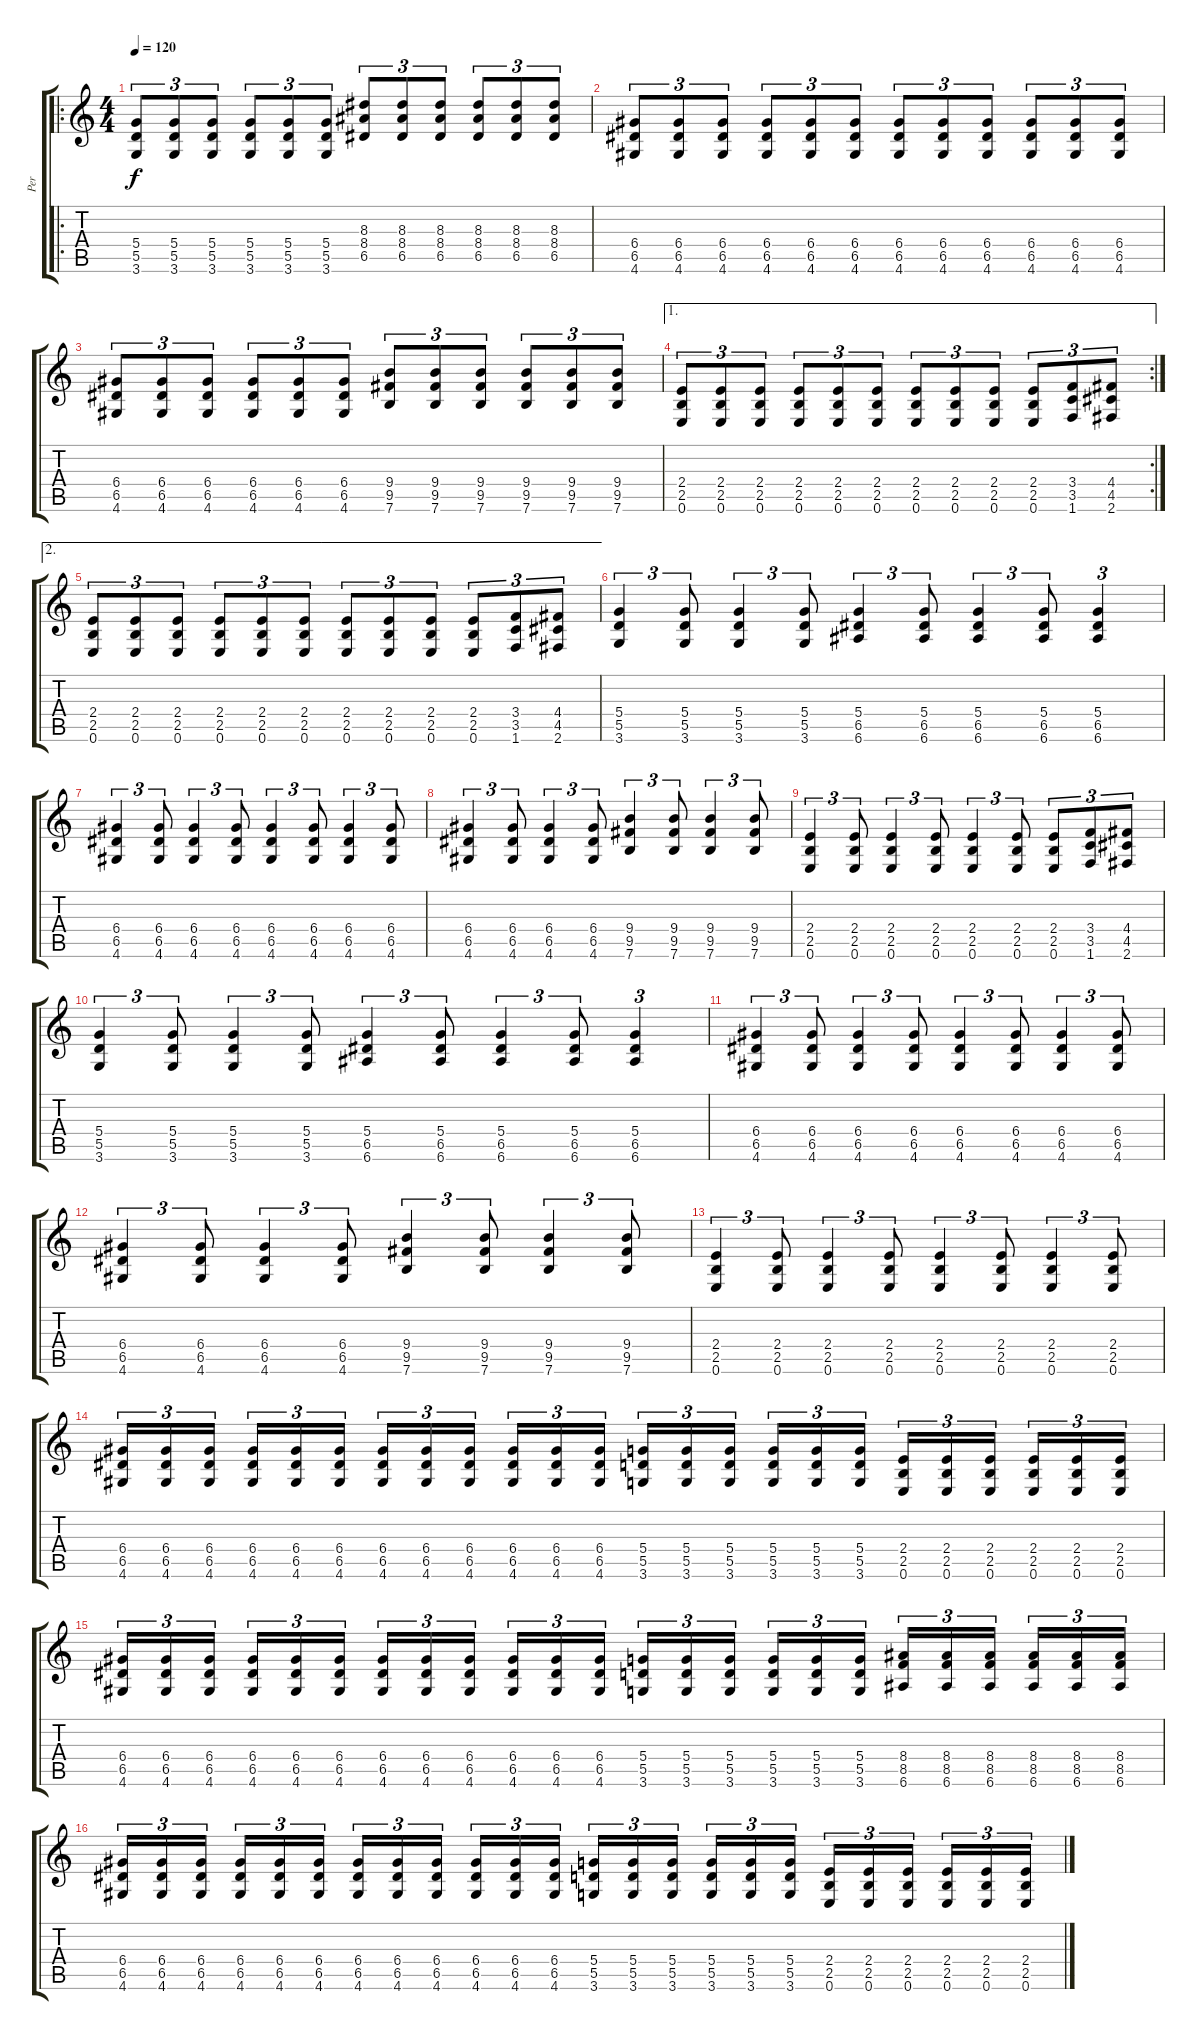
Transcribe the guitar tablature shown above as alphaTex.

\track ("Per" "Per") {instrument distortionguitar}
\staff {score tabs}
\tuning (E4 B3 G3 D3 A2 E2) {hide}
\ro
\ts (4 4)
\tempo 120
\clef g2
\ks c
(5.4 5.5 3.6).8{tu (3 2) dy f instrument distortionguitar} (5.4 5.5 3.6).8{tu (3 2)} (5.4 5.5 3.6).8{tu (3 2)} (5.4 5.5 3.6).8{tu (3 2)} (5.4 5.5 3.6).8{tu (3 2)} (5.4 5.5 3.6).8{tu (3 2)} (8.3 8.4 6.5).8{tu (3 2)} (8.3 8.4 6.5).8{tu (3 2)} (8.3 8.4 6.5).8{tu (3 2)} (8.3 8.4 6.5).8{tu (3 2)} (8.3 8.4 6.5).8{tu (3 2)} (8.3 8.4 6.5).8{tu (3 2)} |
(6.4 6.5 4.6).8{tu (3 2)} (6.4 6.5 4.6).8{tu (3 2)} (6.4 6.5 4.6).8{tu (3 2)} (6.4 6.5 4.6).8{tu (3 2)} (6.4 6.5 4.6).8{tu (3 2)} (6.4 6.5 4.6).8{tu (3 2)} (6.4 6.5 4.6).8{tu (3 2)} (6.4 6.5 4.6).8{tu (3 2)} (6.4 6.5 4.6).8{tu (3 2)} (6.4 6.5 4.6).8{tu (3 2)} (6.4 6.5 4.6).8{tu (3 2)} (6.4 6.5 4.6).8{tu (3 2)} |
(6.4 6.5 4.6).8{tu (3 2)} (6.4 6.5 4.6).8{tu (3 2)} (6.4 6.5 4.6).8{tu (3 2)} (6.4 6.5 4.6).8{tu (3 2)} (6.4 6.5 4.6).8{tu (3 2)} (6.4 6.5 4.6).8{tu (3 2)} (9.4 9.5 7.6).8{tu (3 2)} (9.4 9.5 7.6).8{tu (3 2)} (9.4 9.5 7.6).8{tu (3 2)} (9.4 9.5 7.6).8{tu (3 2)} (9.4 9.5 7.6).8{tu (3 2)} (9.4 9.5 7.6).8{tu (3 2)} |
\ae 1
\rc 2
(2.4 2.5 0.6).8{tu (3 2)} (2.4 2.5 0.6).8{tu (3 2)} (2.4 2.5 0.6).8{tu (3 2)} (2.4 2.5 0.6).8{tu (3 2)} (2.4 2.5 0.6).8{tu (3 2)} (2.4 2.5 0.6).8{tu (3 2)} (2.4 2.5 0.6).8{tu (3 2)} (2.4 2.5 0.6).8{tu (3 2)} (2.4 2.5 0.6).8{tu (3 2)} (2.4 2.5 0.6).8{tu (3 2)} (3.4 3.5 1.6).8{tu (3 2)} (4.4 4.5 2.6).8{tu (3 2)} |
\ae 2
(2.4 2.5 0.6).8{tu (3 2)} (2.4 2.5 0.6).8{tu (3 2)} (2.4 2.5 0.6).8{tu (3 2)} (2.4 2.5 0.6).8{tu (3 2)} (2.4 2.5 0.6).8{tu (3 2)} (2.4 2.5 0.6).8{tu (3 2)} (2.4 2.5 0.6).8{tu (3 2)} (2.4 2.5 0.6).8{tu (3 2)} (2.4 2.5 0.6).8{tu (3 2)} (2.4 2.5 0.6).8{tu (3 2)} (3.4 3.5 1.6).8{tu (3 2)} (4.4 4.5 2.6).8{tu (3 2)} |
(5.4 5.5 3.6).4{tu (3 2)} (5.4 5.5 3.6).8{tu (3 2)} (5.4 5.5 3.6).4{tu (3 2)} (5.4 5.5 3.6).8{tu (3 2)} (5.4 6.5 6.6).4{tu (3 2)} (5.4 6.5 6.6).8{tu (3 2)} (5.4 6.5 6.6).4{tu (3 2)} (5.4 6.5 6.6).8{tu (3 2)} (5.4 6.5 6.6).4{tu (3 2)} |
(6.4 6.5 4.6).4{tu (3 2)} (6.4 6.5 4.6).8{tu (3 2)} (6.4 6.5 4.6).4{tu (3 2)} (6.4 6.5 4.6).8{tu (3 2)} (6.4 6.5 4.6).4{tu (3 2)} (6.4 6.5 4.6).8{tu (3 2)} (6.4 6.5 4.6).4{tu (3 2)} (6.4 6.5 4.6).8{tu (3 2)} |
(6.4 6.5 4.6).4{tu (3 2)} (6.4 6.5 4.6).8{tu (3 2)} (6.4 6.5 4.6).4{tu (3 2)} (6.4 6.5 4.6).8{tu (3 2)} (9.4 9.5 7.6).4{tu (3 2)} (9.4 9.5 7.6).8{tu (3 2)} (9.4 9.5 7.6).4{tu (3 2)} (9.4 9.5 7.6).8{tu (3 2)} |
(2.4 2.5 0.6).4{tu (3 2)} (2.4 2.5 0.6).8{tu (3 2)} (2.4 2.5 0.6).4{tu (3 2)} (2.4 2.5 0.6).8{tu (3 2)} (2.4 2.5 0.6).4{tu (3 2)} (2.4 2.5 0.6).8{tu (3 2)} (2.4 2.5 0.6).8{tu (3 2)} (3.4 3.5 1.6).8{tu (3 2)} (4.4 4.5 2.6).8{tu (3 2)} |
(5.4 5.5 3.6).4{tu (3 2)} (5.4 5.5 3.6).8{tu (3 2)} (5.4 5.5 3.6).4{tu (3 2)} (5.4 5.5 3.6).8{tu (3 2)} (5.4 6.5 6.6).4{tu (3 2)} (5.4 6.5 6.6).8{tu (3 2)} (5.4 6.5 6.6).4{tu (3 2)} (5.4 6.5 6.6).8{tu (3 2)} (5.4 6.5 6.6).4{tu (3 2)} |
(6.4 6.5 4.6).4{tu (3 2)} (6.4 6.5 4.6).8{tu (3 2)} (6.4 6.5 4.6).4{tu (3 2)} (6.4 6.5 4.6).8{tu (3 2)} (6.4 6.5 4.6).4{tu (3 2)} (6.4 6.5 4.6).8{tu (3 2)} (6.4 6.5 4.6).4{tu (3 2)} (6.4 6.5 4.6).8{tu (3 2)} |
(6.4 6.5 4.6).4{tu (3 2)} (6.4 6.5 4.6).8{tu (3 2)} (6.4 6.5 4.6).4{tu (3 2)} (6.4 6.5 4.6).8{tu (3 2)} (9.4 9.5 7.6).4{tu (3 2)} (9.4 9.5 7.6).8{tu (3 2)} (9.4 9.5 7.6).4{tu (3 2)} (9.4 9.5 7.6).8{tu (3 2)} |
(2.4 2.5 0.6).4{tu (3 2)} (2.4 2.5 0.6).8{tu (3 2)} (2.4 2.5 0.6).4{tu (3 2)} (2.4 2.5 0.6).8{tu (3 2)} (2.4 2.5 0.6).4{tu (3 2)} (2.4 2.5 0.6).8{tu (3 2)} (2.4 2.5 0.6).4{tu (3 2)} (2.4 2.5 0.6).8{tu (3 2)} |
(6.4 6.5 4.6).16{tu (3 2)} (6.4 6.5 4.6).16{tu (3 2)} (6.4 6.5 4.6).16{tu (3 2)} (6.4 6.5 4.6).16{tu (3 2)} (6.4 6.5 4.6).16{tu (3 2)} (6.4 6.5 4.6).16{tu (3 2)} (6.4 6.5 4.6).16{tu (3 2)} (6.4 6.5 4.6).16{tu (3 2)} (6.4 6.5 4.6).16{tu (3 2)} (6.4 6.5 4.6).16{tu (3 2)} (6.4 6.5 4.6).16{tu (3 2)} (6.4 6.5 4.6).16{tu (3 2)} (5.4 5.5 3.6).16{tu (3 2)} (5.4 5.5 3.6).16{tu (3 2)} (5.4 5.5 3.6).16{tu (3 2)} (5.4 5.5 3.6).16{tu (3 2)} (5.4 5.5 3.6).16{tu (3 2)} (5.4 5.5 3.6).16{tu (3 2)} (2.4 2.5 0.6).16{tu (3 2)} (2.4 2.5 0.6).16{tu (3 2)} (2.4 2.5 0.6).16{tu (3 2)} (2.4 2.5 0.6).16{tu (3 2)} (2.4 2.5 0.6).16{tu (3 2)} (2.4 2.5 0.6).16{tu (3 2)} |
(6.4 6.5 4.6).16{tu (3 2)} (6.4 6.5 4.6).16{tu (3 2)} (6.4 6.5 4.6).16{tu (3 2)} (6.4 6.5 4.6).16{tu (3 2)} (6.4 6.5 4.6).16{tu (3 2)} (6.4 6.5 4.6).16{tu (3 2)} (6.4 6.5 4.6).16{tu (3 2)} (6.4 6.5 4.6).16{tu (3 2)} (6.4 6.5 4.6).16{tu (3 2)} (6.4 6.5 4.6).16{tu (3 2)} (6.4 6.5 4.6).16{tu (3 2)} (6.4 6.5 4.6).16{tu (3 2)} (5.4 5.5 3.6).16{tu (3 2)} (5.4 5.5 3.6).16{tu (3 2)} (5.4 5.5 3.6).16{tu (3 2)} (5.4 5.5 3.6).16{tu (3 2)} (5.4 5.5 3.6).16{tu (3 2)} (5.4 5.5 3.6).16{tu (3 2)} (8.4 8.5 6.6).16{tu (3 2)} (8.4 8.5 6.6).16{tu (3 2)} (8.4 8.5 6.6).16{tu (3 2)} (8.4 8.5 6.6).16{tu (3 2)} (8.4 8.5 6.6).16{tu (3 2)} (8.4 8.5 6.6).16{tu (3 2)} |
(6.4 6.5 4.6).16{tu (3 2)} (6.4 6.5 4.6).16{tu (3 2)} (6.4 6.5 4.6).16{tu (3 2)} (6.4 6.5 4.6).16{tu (3 2)} (6.4 6.5 4.6).16{tu (3 2)} (6.4 6.5 4.6).16{tu (3 2)} (6.4 6.5 4.6).16{tu (3 2)} (6.4 6.5 4.6).16{tu (3 2)} (6.4 6.5 4.6).16{tu (3 2)} (6.4 6.5 4.6).16{tu (3 2)} (6.4 6.5 4.6).16{tu (3 2)} (6.4 6.5 4.6).16{tu (3 2)} (5.4 5.5 3.6).16{tu (3 2)} (5.4 5.5 3.6).16{tu (3 2)} (5.4 5.5 3.6).16{tu (3 2)} (5.4 5.5 3.6).16{tu (3 2)} (5.4 5.5 3.6).16{tu (3 2)} (5.4 5.5 3.6).16{tu (3 2)} (2.4 2.5 0.6).16{tu (3 2)} (2.4 2.5 0.6).16{tu (3 2)} (2.4 2.5 0.6).16{tu (3 2)} (2.4 2.5 0.6).16{tu (3 2)} (2.4 2.5 0.6).16{tu (3 2)} (2.4 2.5 0.6).16{tu (3 2)}
